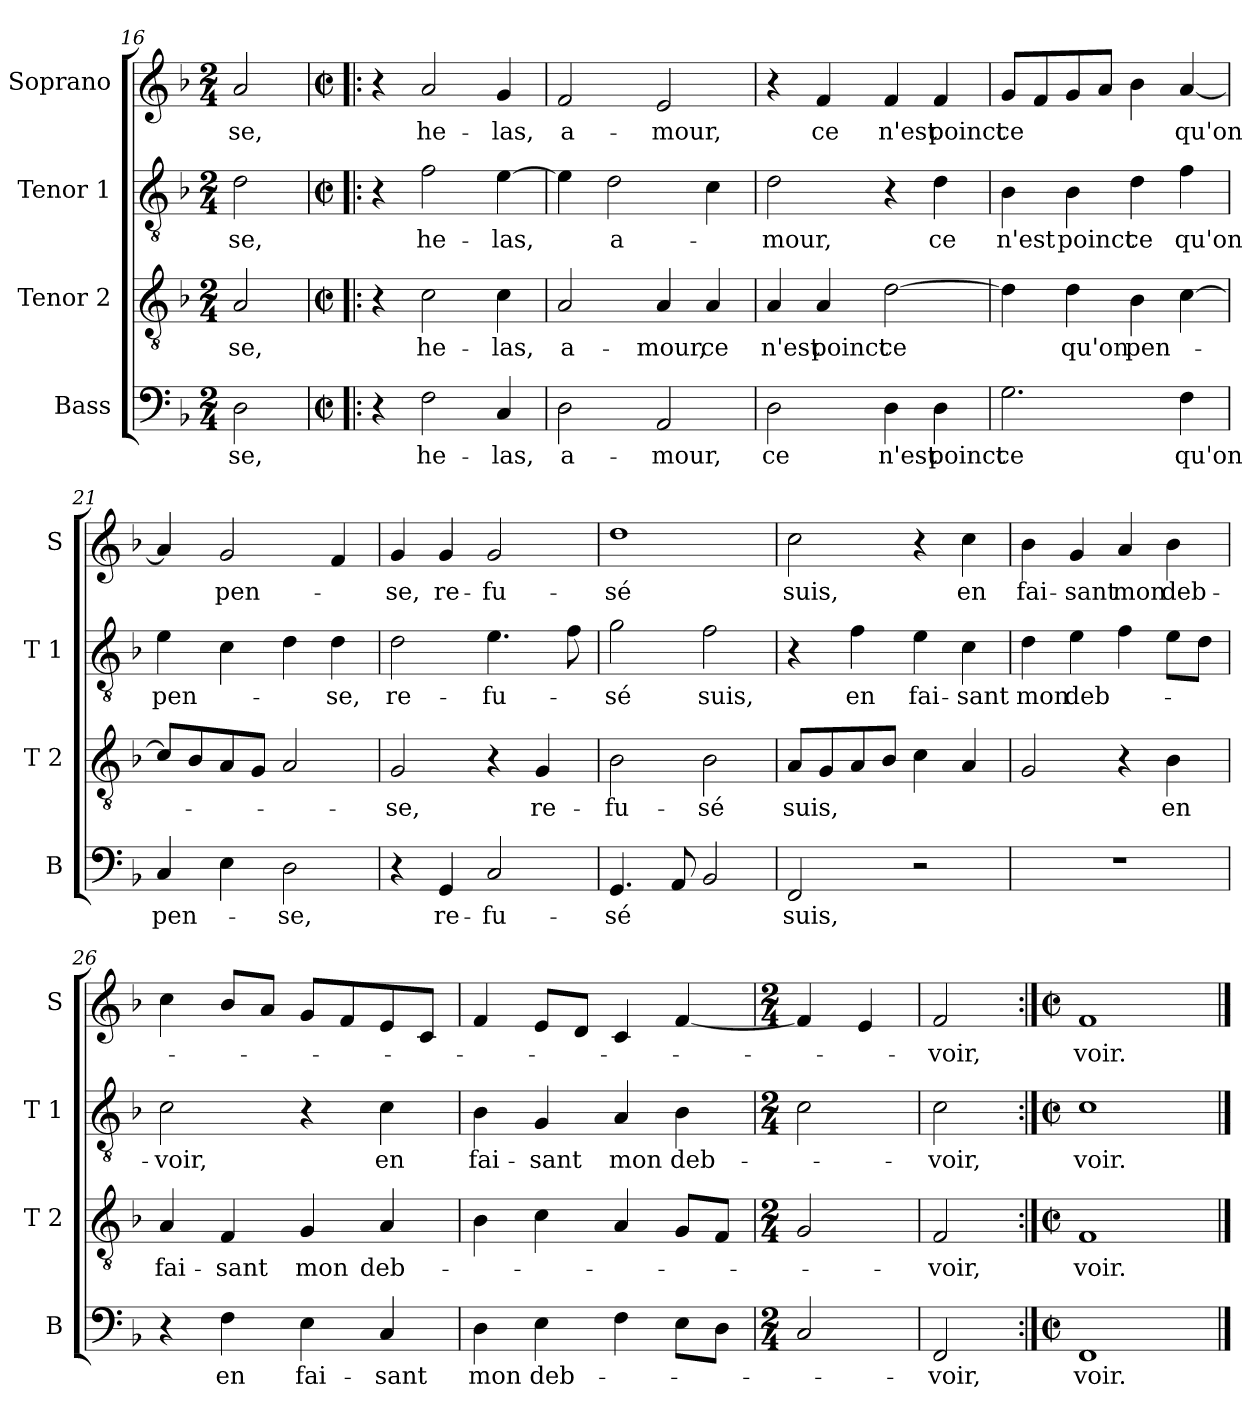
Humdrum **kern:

**kern	**text	**kern	**text	**kern	**text	**kern	**text
*part4	*part4	*part3	*part3	*part2	*part2	*part1	*part1
*staff4	*staff4	*staff3	*staff3	*staff2	*staff2	*staff1	*staff1
*I"Bass	*	*I"Tenor 2	*	*I"Tenor 1	*	*I"Soprano	*
*I'B	*	*I'T 2	*	*I'T 1	*	*I'S	*
!!LO:LB:g=z
*clefF4	*	*clefGv2	*	*clefGv2	*	*clefG2	*
*k[b-]	*	*k[b-]	*	*k[b-]	*	*k[b-]	*
*F:	*	*F:	*	*F:	*	*F:	*
*M2/4	*	*M2/4	*	*M2/4	*	*M2/4	*
=16	=16	=16	=16	=16	=16	=16	=16
!	!LO:LY:b	!	!LO:LY:b	!	!LO:LY:b	!	!LO:LY:b
2D\	-se,	2A/	-se,	2d\	-se,	2a/	-se,
=17!|:	=17!|:	=17!|:	=17!|:	=17!|:	=17!|:	=17!|:	=17!|:
*M2/2	*	*M2/2	*	*M2/2	*	*M2/2	*
*met(c|)	*	*met(c|)	*	*met(c|)	*	*met(c|)	*
4r	.	4r	.	4r	.	4r	.
!	!LO:LY:b	!	!LO:LY:b	!	!LO:LY:b	!	!LO:LY:b
2F\	he-	2c\	he-	2f\	he-	2a/	he-
!	!LO:LY:b	!	!LO:LY:b	!	!LO:LY:b	!	!LO:LY:b
4C/	-las,	4c\	-las,	[4e\	-las,	4g/	-las,
=18	=18	=18	=18	=18	=18	=18	=18
!	!LO:LY:b	!	!LO:LY:b	!	!	!	!LO:LY:b
2D\	a-	2A/	a-	4e\]	.	2f/	a-
!	!	!	!	!	!LO:LY:b	!	!
.	.	.	.	2d\	a-	.	.
!	!LO:LY:b	!	!LO:LY:b	!	!	!	!LO:LY:b
2AA/	-mour,	4A/	-mour,	.	.	2e/	-mour,
!	!	!	!LO:LY:b	!	!	!	!
.	.	4A/	ce	4c\	.	.	.
=19	=19	=19	=19	=19	=19	=19	=19
!	!LO:LY:b	!	!LO:LY:b	!	!LO:LY:b	!	!
2D\	ce	4A/	n'est	2d\	-mour,	4r	.
!	!	!	!LO:LY:b	!	!	!	!LO:LY:b
.	.	4A/	poinct	.	.	4f/	ce
!	!LO:LY:b	!	!LO:LY:b	!	!	!	!LO:LY:b
4D\	n'est	[2d\	ce	4r	.	4f/	n'est
!	!LO:LY:b	!	!	!	!LO:LY:b	!	!LO:LY:b
4D\	poinct	.	.	4d\	ce	4f/	poinct
=20	=20	=20	=20	=20	=20	=20	=20
!	!LO:LY:b	!	!	!	!LO:LY:b	!	!LO:LY:b
2.G\	ce	4d\]	.	4B-\	n'est	8g/L	ce
.	.	.	.	.	.	8f/	.
!	!	!	!LO:LY:b	!	!LO:LY:b	!	!
.	.	4d\	qu'on	4B-\	poinct	8g/	.
.	.	.	.	.	.	8a/J	.
!	!	!	!LO:LY:b	!	!LO:LY:b	!	!
.	.	4B-\	pen-	4d\	ce	4b-\	.
!	!LO:LY:b	!	!	!	!LO:LY:b	!	!LO:LY:b
4F\	qu'on	[4c\	.	4f\	qu'on	[4a/	qu'on
!!LO:LB:g=z
=21	=21	=21	=21	=21	=21	=21	=21
!	!LO:LY:b	!	!	!	!LO:LY:b	!	!
4C/	pen-	8c/L]	.	4e\	pen-	4a/]	.
.	.	8B-/	.	.	.	.	.
!	!	!	!	!	!	!	!LO:LY:b
4E\	.	8A/	.	4c\	.	2g/	pen-
.	.	8G/J	.	.	.	.	.
!	!LO:LY:b	!	!	!	!	!	!
2D\	-se,	2A/	.	4d\	.	.	.
!	!	!	!	!	!LO:LY:b	!	!
.	.	.	.	4d\	-se,	4f/	.
=22	=22	=22	=22	=22	=22	=22	=22
!	!	!	!LO:LY:b	!	!LO:LY:b	!	!LO:LY:b
4r	.	2G/	-se,	2d\	re-	4g/	-se,
!	!LO:LY:b	!	!	!	!	!	!LO:LY:b
4GG/	re-	.	.	.	.	4g/	re-
!	!LO:LY:b	!	!	!	!LO:LY:b	!	!LO:LY:b
2C/	-fu-	4r	.	4.e\	-fu-	2g/	-fu-
!	!	!	!LO:LY:b	!	!	!	!
.	.	4G/	re-	.	.	.	.
.	.	.	.	8f\	.	.	.
=23	=23	=23	=23	=23	=23	=23	=23
!	!LO:LY:b	!	!LO:LY:b	!	!LO:LY:b	!	!LO:LY:b
4.GG/	-sé	2B-\	-fu-	2g\	-sé	1dd	-sé
8AA/	.	.	.	.	.	.	.
!	!	!	!LO:LY:b	!	!LO:LY:b	!	!
2BB-/	.	2B-\	-sé	2f\	suis,	.	.
=24	=24	=24	=24	=24	=24	=24	=24
!	!LO:LY:b	!	!LO:LY:b	!	!	!	!LO:LY:b
2FF/	suis,	8A/L	suis,	4r	.	2cc\	suis,
.	.	8G/	.	.	.	.	.
!	!	!	!	!	!LO:LY:b	!	!
.	.	8A/	.	4f\	en	.	.
.	.	8B-/J	.	.	.	.	.
!	!	!	!	!	!LO:LY:b	!	!
2r	.	4c\	.	4e\	fai-	4r	.
!	!	!	!	!	!LO:LY:b	!	!LO:LY:b
.	.	4A/	.	4c\	-sant	4cc\	en
=25	=25	=25	=25	=25	=25	=25	=25
!	!	!	!	!	!LO:LY:b	!	!LO:LY:b
1r	.	2G/	.	4d\	mon	4b-\	fai-
!	!	!	!	!	!LO:LY:b	!	!LO:LY:b
.	.	.	.	4e\	deb-	4g/	-sant
!	!	!	!	!	!	!	!LO:LY:b
.	.	4r	.	4f\	.	4a/	mon
!	!	!	!LO:LY:b	!	!	!	!LO:LY:b
.	.	4B-\	en	8e\L	.	4b-\	deb-
.	.	.	.	8d\J	.	.	.
!!LO:PB:g=z
=26	=26	=26	=26	=26	=26	=26	=26
!	!	!	!LO:LY:b	!	!LO:LY:b	!	!
4r	.	4A/	fai-	2c\	-voir,	4cc\	.
!	!LO:LY:b	!	!LO:LY:b	!	!	!	!
4F\	en	4F/	-sant	.	.	8b-/L	.
.	.	.	.	.	.	8a/J	.
!	!LO:LY:b	!	!LO:LY:b	!	!	!	!
4E\	fai-	4G/	mon	4r	.	8g/L	.
.	.	.	.	.	.	8f/	.
!	!LO:LY:b	!	!LO:LY:b	!	!LO:LY:b	!	!
4C/	-sant	4A/	deb-	4c\	en	8e/	.
.	.	.	.	.	.	8c/J	.
=27	=27	=27	=27	=27	=27	=27	=27
!	!LO:LY:b	!	!	!	!LO:LY:b	!	!
4D\	mon	4B-\	.	4B-\	fai-	4f/	.
!	!LO:LY:b	!	!	!	!LO:LY:b	!	!
4E\	deb-	4c\	.	4G/	-sant	8e/L	.
.	.	.	.	.	.	8d/J	.
!	!	!	!	!	!LO:LY:b	!	!
4F\	.	4A/	.	4A/	mon	4c/	.
!	!	!	!	!	!LO:LY:b	!	!
8E\L	.	8G/L	.	4B-\	deb-	[4f/	.
8D\J	.	8F/J	.	.	.	.	.
=28	=28	=28	=28	=28	=28	=28	=28
*M2/4	*	*M2/4	*	*M2/4	*	*M2/4	*
2C/	.	2G/	.	2c\	.	4f/]	.
.	.	.	.	.	.	4e/	.
=29	=29	=29	=29	=29	=29	=29	=29
!	!LO:LY:b	!	!LO:LY:b	!	!LO:LY:b	!	!LO:LY:b
2FF/	-voir,	2F/	-voir,	2c\	-voir,	2f/	-voir,
=30:|!	=30:|!	=30:|!	=30:|!	=30:|!	=30:|!	=30:|!	=30:|!
*M2/2	*	*M2/2	*	*M2/2	*	*M2/2	*
*met(c|)	*	*met(c|)	*	*met(c|)	*	*met(c|)	*
!	!LO:LY:b	!	!LO:LY:b	!	!LO:LY:b	!	!LO:LY:b
1FF	voir.	1F	voir.	1c	voir.	1f	voir.
==	==	==	==	==	==	==	==
*-	*-	*-	*-	*-	*-	*-	*-
